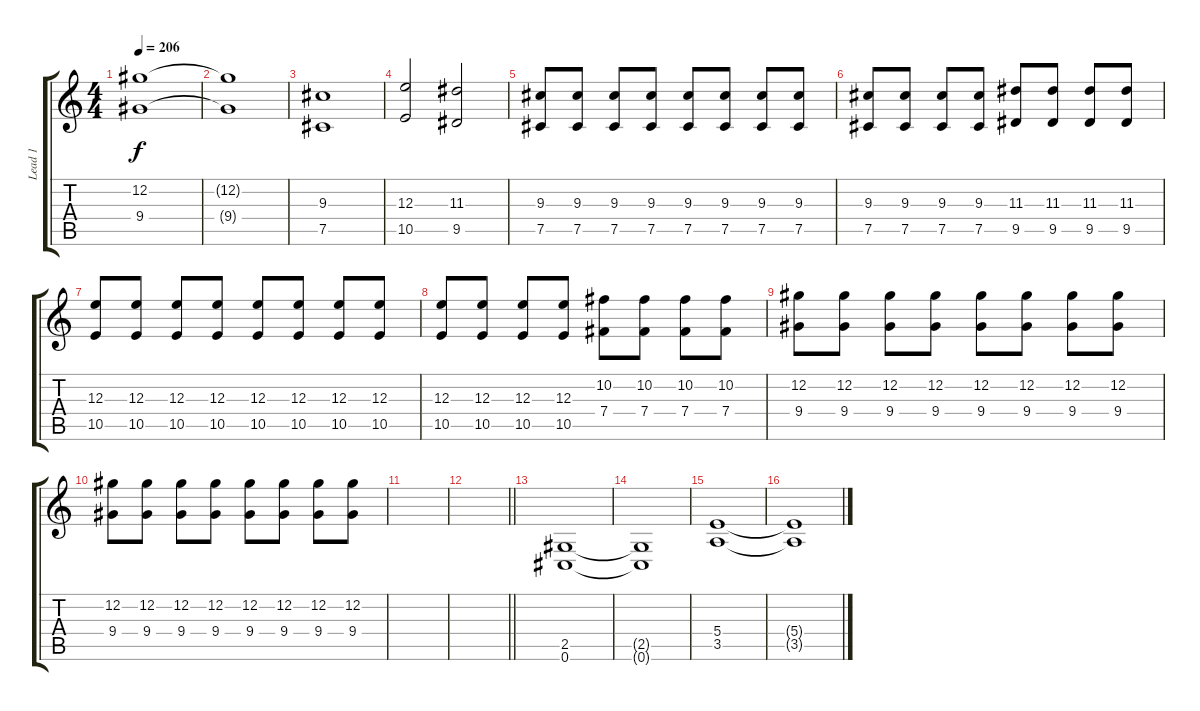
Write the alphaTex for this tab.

\track ("Lead 1" "Lead 1") {instrument distortionguitar}
\staff {score tabs}
\tuning (Db4 Ab3 E3 B2 Gb2 Db2) {hide}
\ts (4 4)
\tempo 206
\clef g2
\ks c
(12.2 9.4).1{dy f} |
(12.2{t} 9.4{t}).1 |
(9.3 7.5).1 |
(12.3 10.5).2 (11.3 9.5).2 |
(9.3 7.5).8 (9.3 7.5).8 (9.3 7.5).8 (9.3 7.5).8 (9.3 7.5).8 (9.3 7.5).8 (9.3 7.5).8 (9.3 7.5).8 |
(9.3 7.5).8 (9.3 7.5).8 (9.3 7.5).8 (9.3 7.5).8 (11.3 9.5).8 (11.3 9.5).8 (11.3 9.5).8 (11.3 9.5).8 |
(12.3 10.5).8 (12.3 10.5).8 (12.3 10.5).8 (12.3 10.5).8 (12.3 10.5).8 (12.3 10.5).8 (12.3 10.5).8 (12.3 10.5).8 |
(12.3 10.5).8 (12.3 10.5).8 (12.3 10.5).8 (12.3 10.5).8 (10.2 7.4).8 (10.2 7.4).8 (10.2 7.4).8 (10.2 7.4).8 |
(12.2 9.4).8 (12.2 9.4).8 (12.2 9.4).8 (12.2 9.4).8 (12.2 9.4).8 (12.2 9.4).8 (12.2 9.4).8 (12.2 9.4).8 |
(12.2 9.4).8 (12.2 9.4).8 (12.2 9.4).8 (12.2 9.4).8 (12.2 9.4).8 (12.2 9.4).8 (12.2 9.4).8 (12.2 9.4).8 |
|
\barLineRight lightlight
|
(2.5 0.6).1{volume 15} |
(2.5{t} 0.6{t}).1 |
(5.4 3.5).1 |
(5.4{t} 3.5{t}).1
